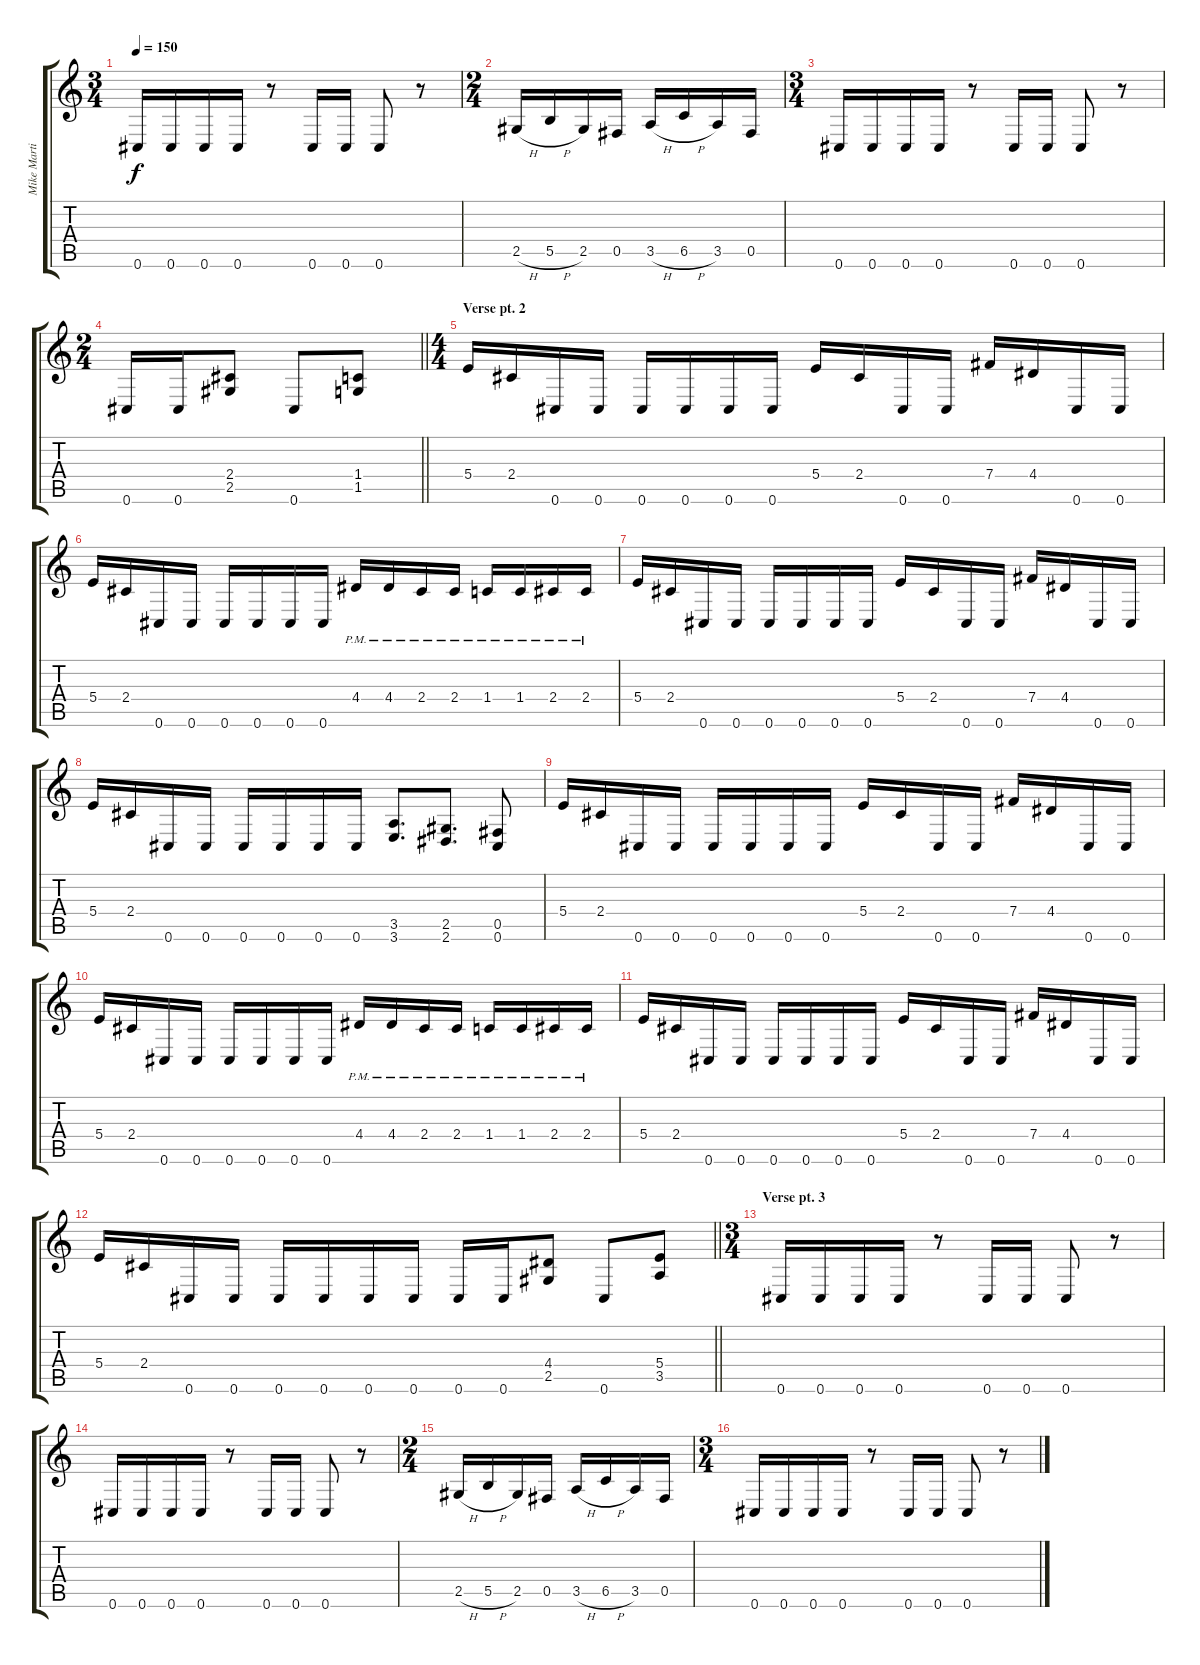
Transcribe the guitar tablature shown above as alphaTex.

\track ("Mike Martin" "Mike Marti") {instrument overdrivenguitar}
\staff {score tabs}
\tuning (Db4 Ab3 E3 B2 Gb2 Db2) {hide}
\ts (3 4)
\tempo 150
\clef g2
\ks c
0.6.16{dy f} 0.6.16 0.6.16 0.6.16 r.8 0.6.16 0.6.16 0.6.8 r.8 |
\ts (2 4)
2.5{h}.16 5.5{h}.16 2.5.16 0.5.16 3.5{h}.16 6.5{h}.16 3.5.16 0.5.16 |
\ts (3 4)
0.6.16 0.6.16 0.6.16 0.6.16 r.8 0.6.16 0.6.16 0.6.8 r.8 |
\ts (2 4)
\barLineRight lightlight
0.6.16 0.6.16 (2.4 2.5).8 0.6.8 (1.4 1.5).8 |
\ts (4 4)
\section ("" "Verse pt. 2")
5.4.16 2.4.16 0.6.16 0.6.16 0.6.16 0.6.16 0.6.16 0.6.16 5.4.16 2.4.16 0.6.16 0.6.16 7.4.16 4.4.16 0.6.16 0.6.16 |
5.4.16 2.4.16 0.6.16 0.6.16 0.6.16 0.6.16 0.6.16 0.6.16 4.4{pm}.16 4.4{pm}.16 2.4{pm}.16 2.4{pm}.16 1.4{pm}.16 1.4{pm}.16 2.4{pm}.16 2.4{pm}.16 |
5.4.16 2.4.16 0.6.16 0.6.16 0.6.16 0.6.16 0.6.16 0.6.16 5.4.16 2.4.16 0.6.16 0.6.16 7.4.16 4.4.16 0.6.16 0.6.16 |
5.4.16 2.4.16 0.6.16 0.6.16 0.6.16 0.6.16 0.6.16 0.6.16 (3.5 3.6).8{d} (2.5 2.6).8{d} (0.5 0.6).8 |
5.4.16 2.4.16 0.6.16 0.6.16 0.6.16 0.6.16 0.6.16 0.6.16 5.4.16 2.4.16 0.6.16 0.6.16 7.4.16 4.4.16 0.6.16 0.6.16 |
5.4.16 2.4.16 0.6.16 0.6.16 0.6.16 0.6.16 0.6.16 0.6.16 4.4{pm}.16 4.4{pm}.16 2.4{pm}.16 2.4{pm}.16 1.4{pm}.16 1.4{pm}.16 2.4{pm}.16 2.4{pm}.16 |
5.4.16 2.4.16 0.6.16 0.6.16 0.6.16 0.6.16 0.6.16 0.6.16 5.4.16 2.4.16 0.6.16 0.6.16 7.4.16 4.4.16 0.6.16 0.6.16 |
\barLineRight lightlight
5.4.16 2.4.16 0.6.16 0.6.16 0.6.16 0.6.16 0.6.16 0.6.16 0.6.16 0.6.16 (4.4 2.5).8 0.6.8 (5.4 3.5).8 |
\ts (3 4)
\section ("" "Verse pt. 3")
0.6.16 0.6.16 0.6.16 0.6.16 r.8 0.6.16 0.6.16 0.6.8 r.8 |
0.6.16 0.6.16 0.6.16 0.6.16 r.8 0.6.16 0.6.16 0.6.8 r.8 |
\ts (2 4)
2.5{h}.16 5.5{h}.16 2.5.16 0.5.16 3.5{h}.16 6.5{h}.16 3.5.16 0.5.16 |
\ts (3 4)
0.6.16 0.6.16 0.6.16 0.6.16 r.8 0.6.16 0.6.16 0.6.8 r.8
